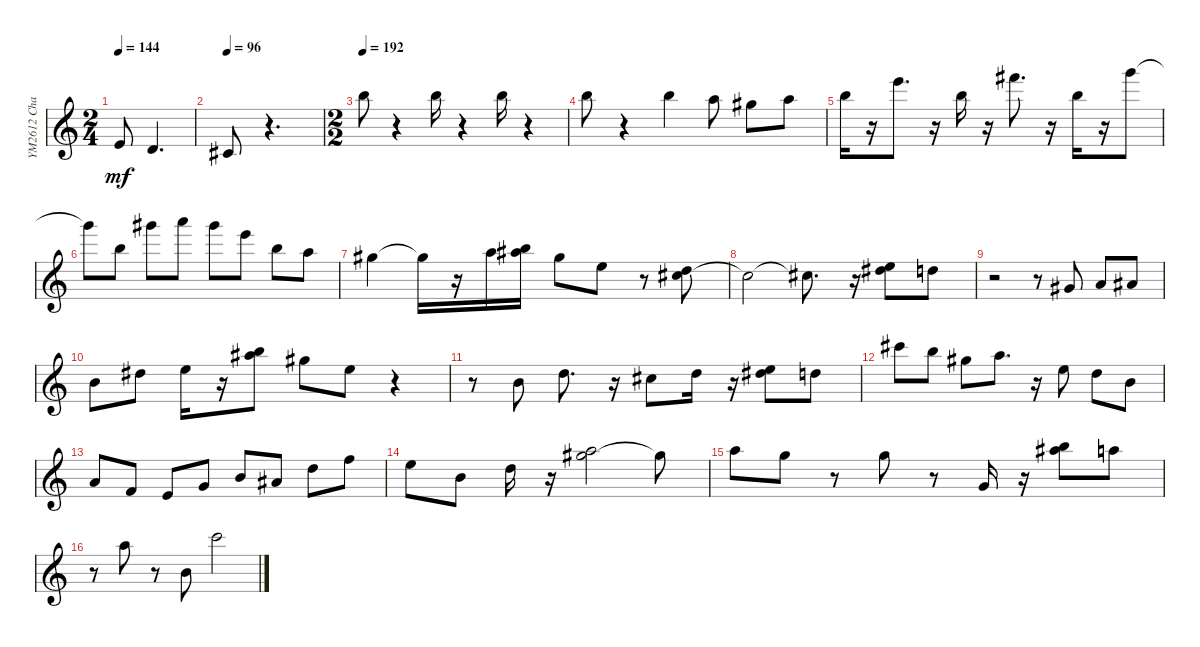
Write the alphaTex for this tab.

\track ("YM2612 Channel 4" "YM2612 Cha") {instrument clarinet}
\staff {score}
\tuning (E4 B3 G3 D3 A2 E2 B1) {hide}
\ts (2 4)
\tempo 144
\clef g2
\ks c
0.1.8{dy mf} 3.2.4{d} |
\tempo 96
2.2.8 r.4{d} |
\ts (2 2)
\tempo 192
19.1.8 r.4 19.1.16 r.4 19.1.16 r.4 |
19.1.8 r.4 19.1.4 17.1.8 16.1.8 17.1.8 |
19.1.16 r.16 24.1.8{d} r.16 19.1.16 r.16 26.1.8{d} r.16 19.1.16 r.16 27.1.8 |
27.1{t}.8 19.1.8 28.1.8 29.1.8 28.1.8 24.1.8 19.1.8 17.1.8 |
16.1.4 16.1{t}.16 r.16 17.1.16 (18.1 24.2).16 16.1.8 12.1.8 r.8 (9.1 15.2).8 |
9.1{t}.2 9.1{t}.8{d} r.16 (11.1 17.2).8 10.1.8 |
r.2 r.8 4.1.8 5.1.8 6.1.8 |
7.1.8 11.1.8 12.1.16 r.16 (18.1 24.2).8 16.1.8 12.1.8 r.4 |
r.8 7.1.8 10.1.8{d} r.16 9.1.8 10.1.16 r.16 (11.1 17.2).8 10.1.8 |
21.1.8 19.1.8 16.1.8 17.1.8{d} r.16 12.1.8 10.1.8 7.1.8 |
5.1.8 1.1.8 0.1.8 3.1.8 7.1.8 6.1.8 10.1.8 13.1.8 |
12.1.8 7.1.8 10.1.16 r.16 (16.1 22.2).2 16.1{t}.8 |
17.1.8 15.1.8 r.8 15.1.8 r.8 3.1.16 r.16 (18.1 24.2).8 17.1.8 |
r.8 17.1.8 r.8 7.1.8 20.1.2
